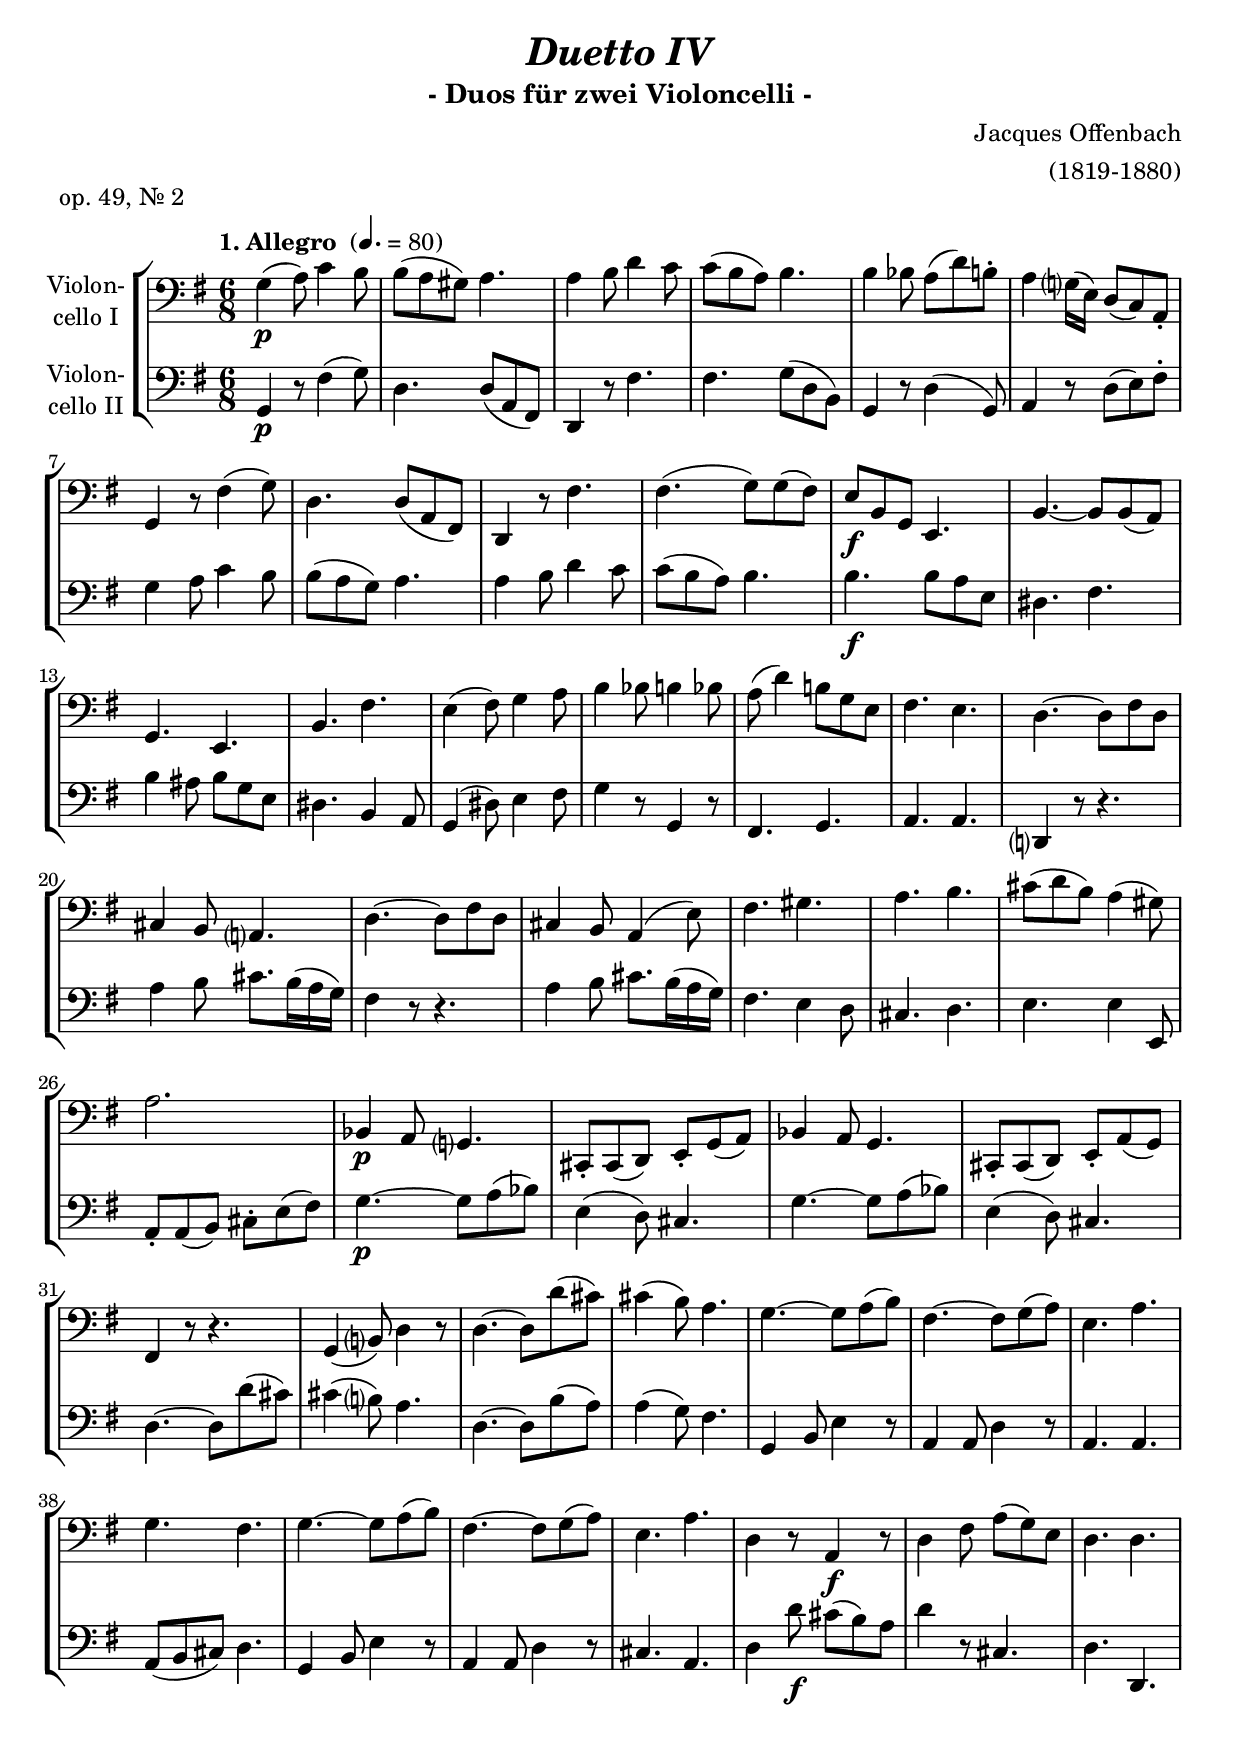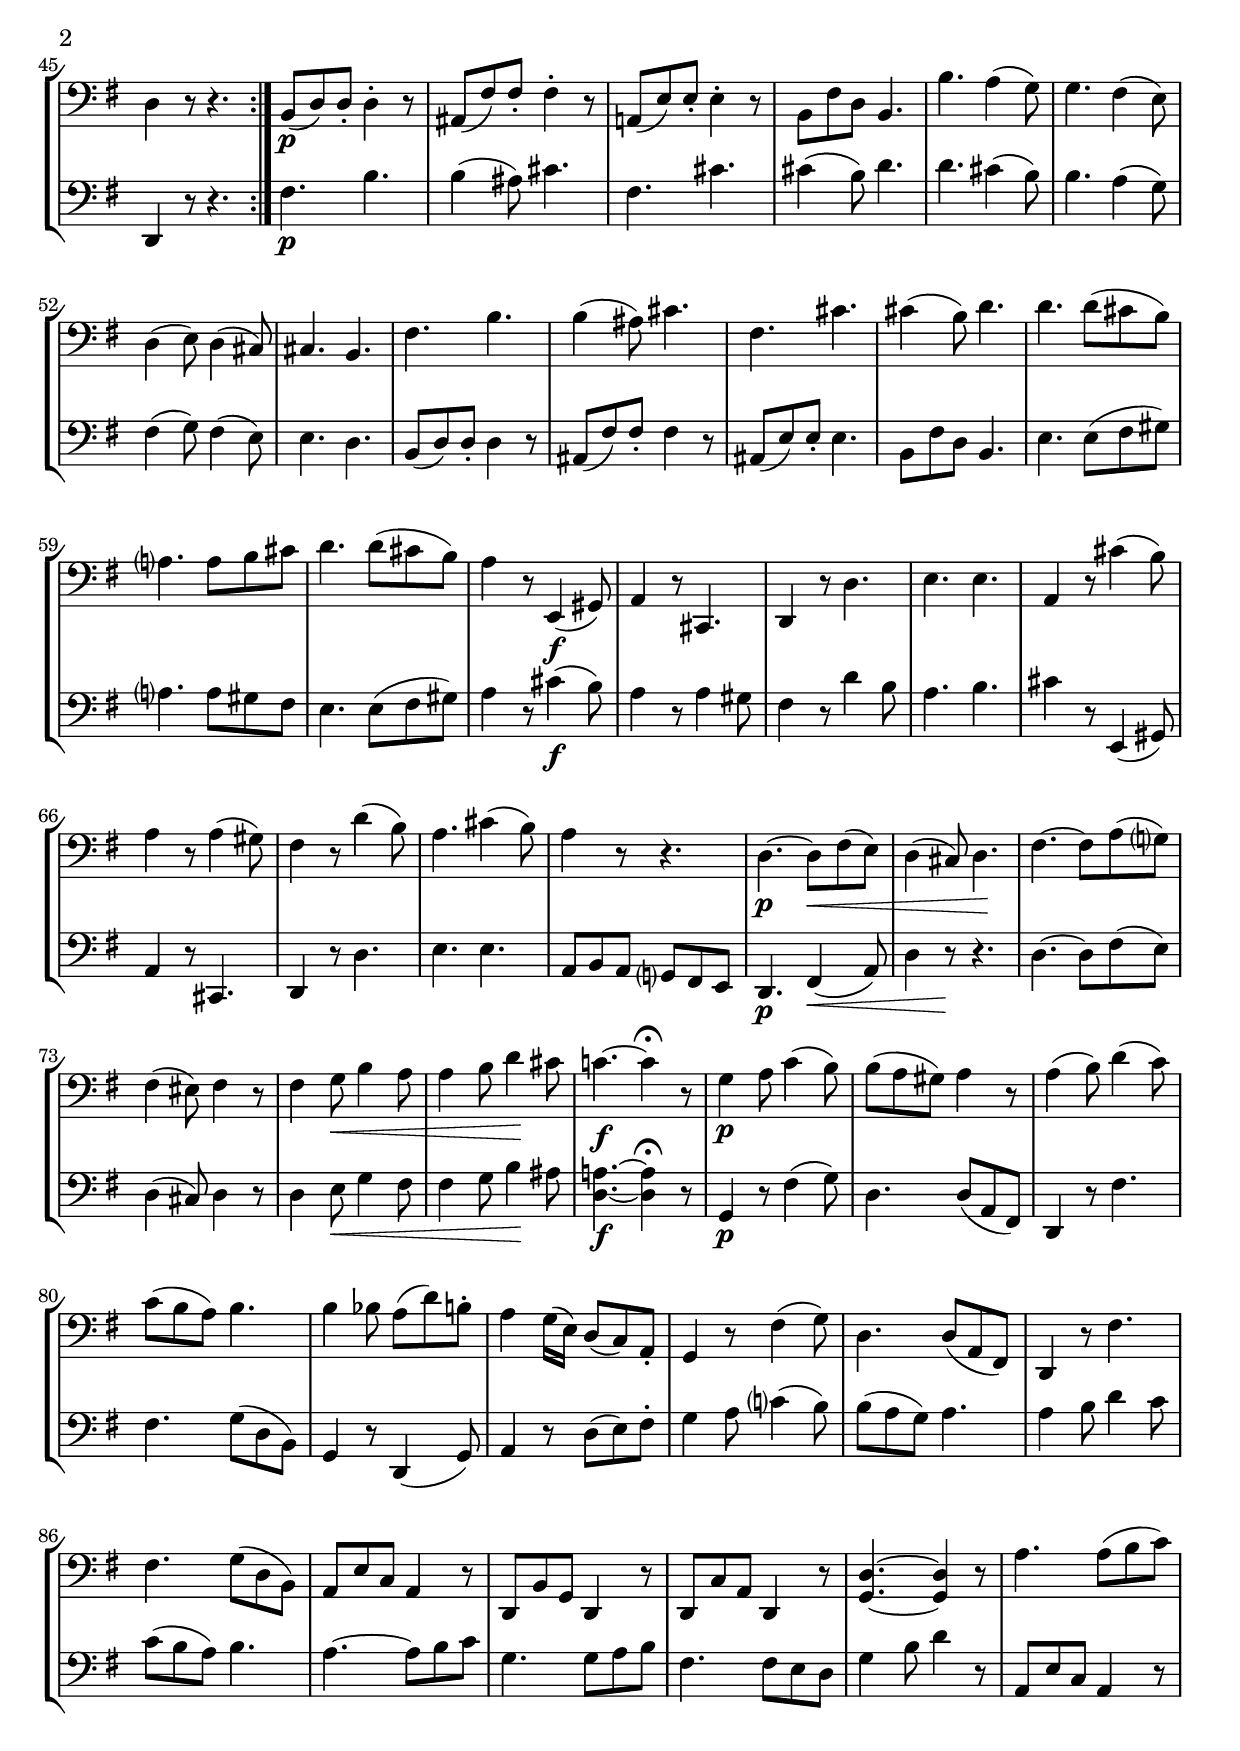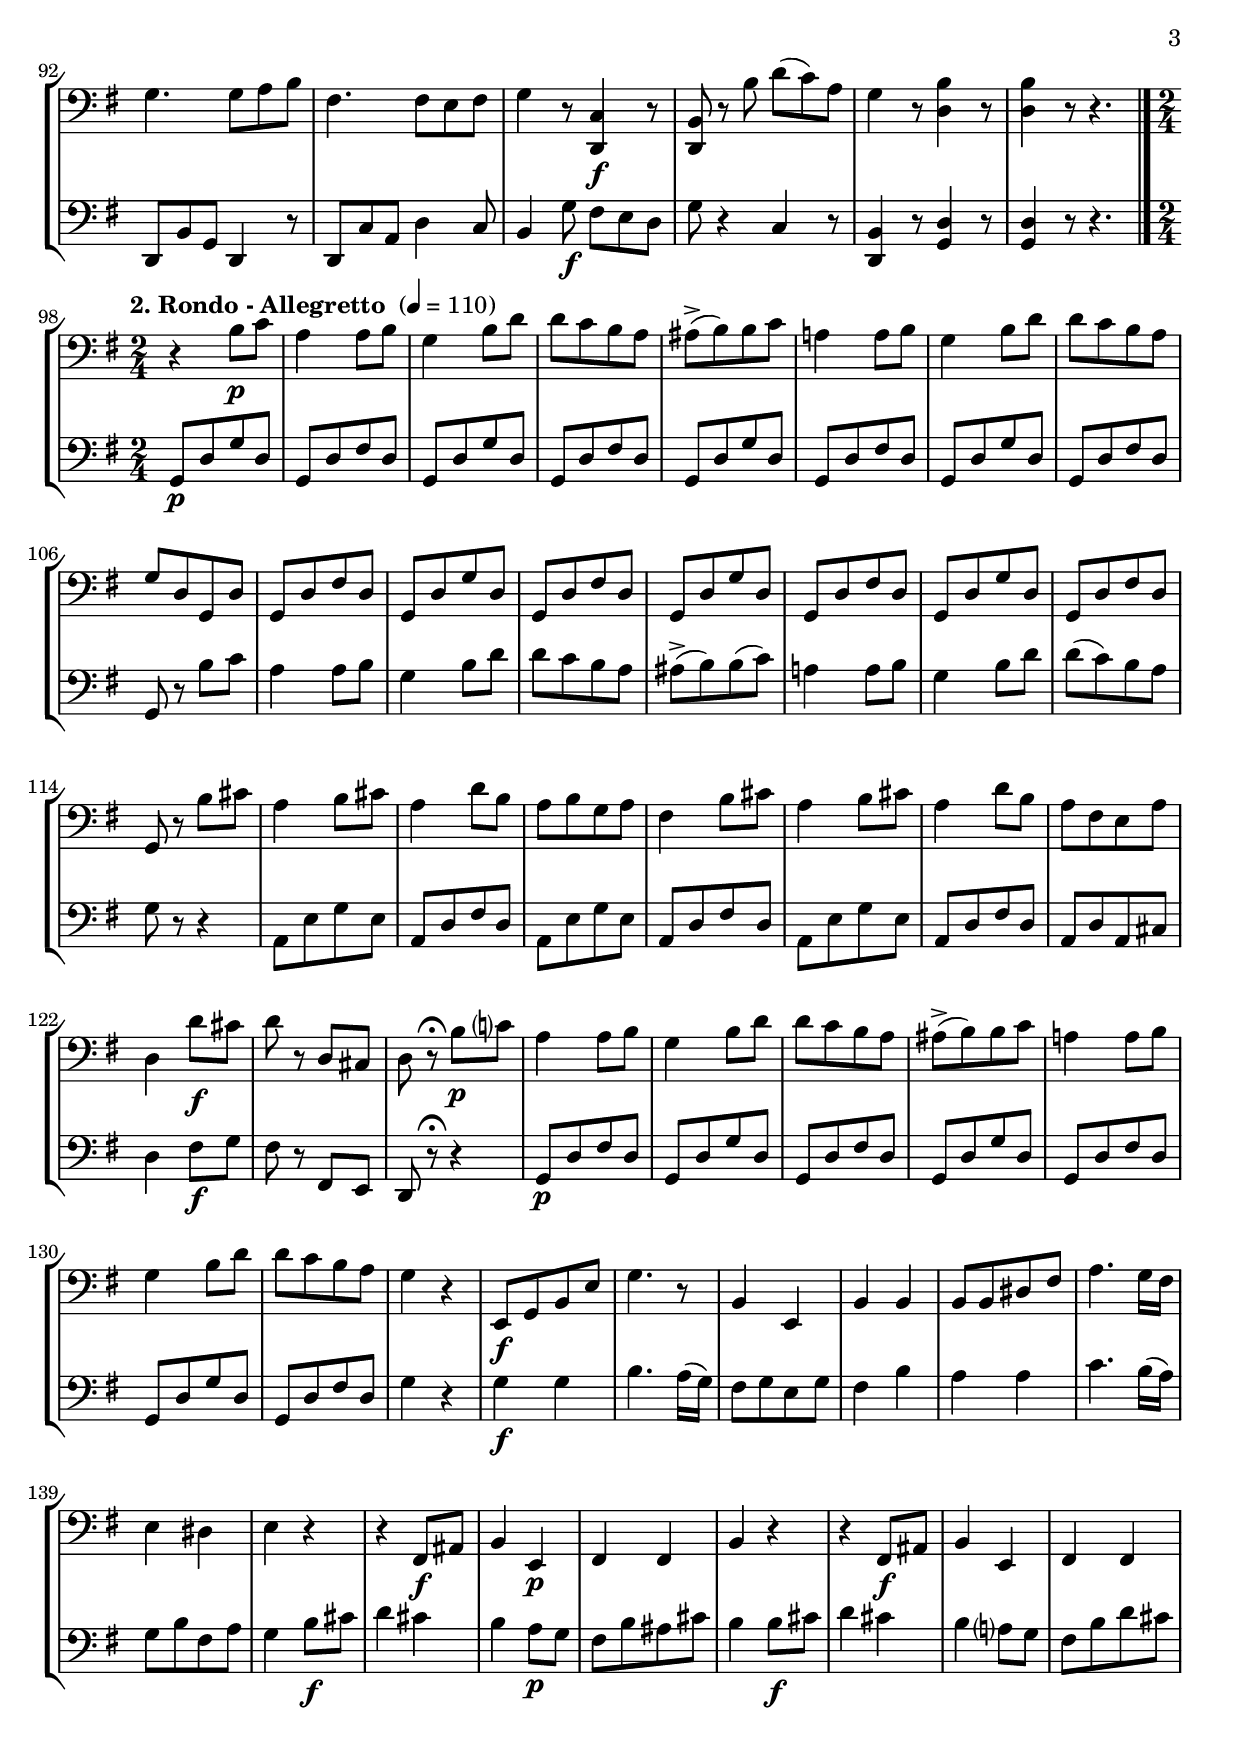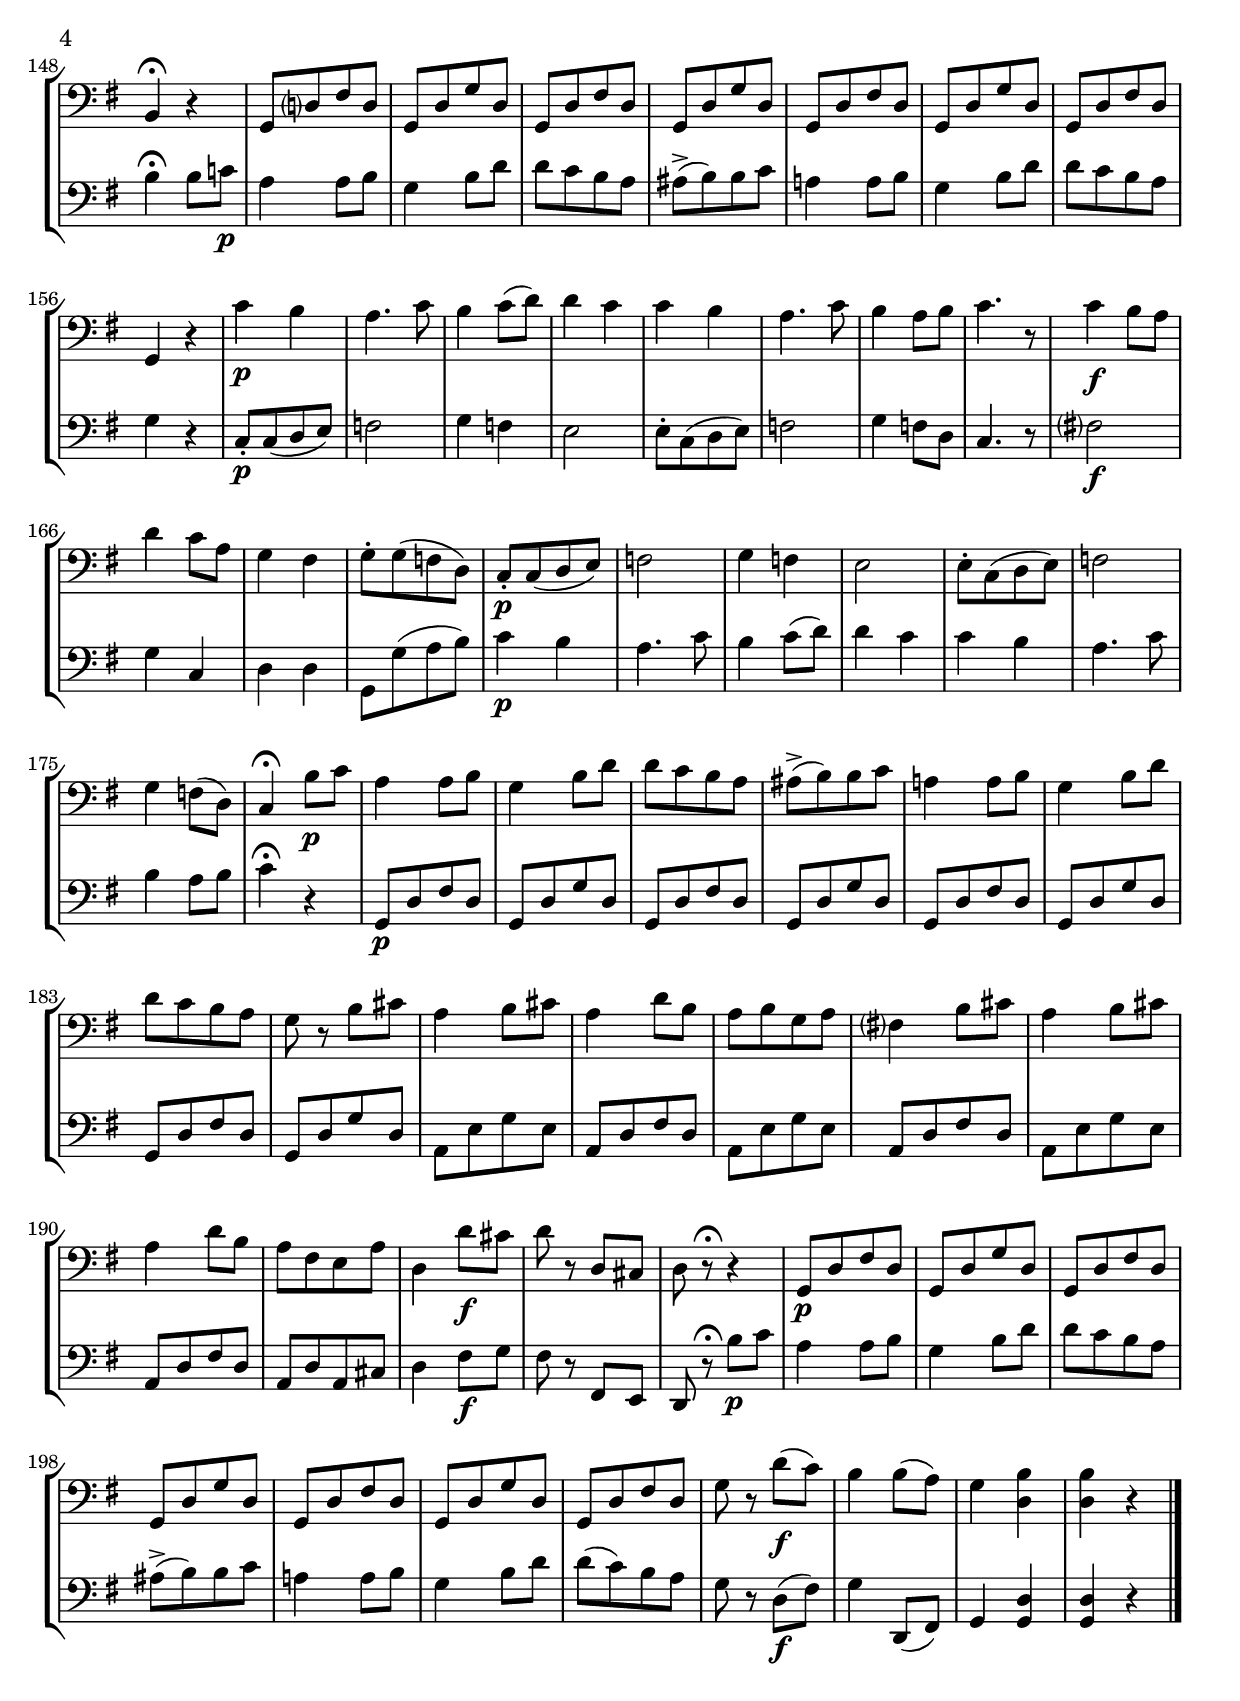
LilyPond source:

\version "2.18.2"
\include "deutsch.ly"
  
#(set-global-staff-size 21)

\header {
  title     = \markup \bold \italic "Duetto IV"
  subtitle  = "- Duos für zwei Violoncelli -"
  composer  = "Jacques Offenbach"
  arranger  = "(1819-1880)"
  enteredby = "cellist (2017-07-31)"
  piece     = "op. 49, Nr. 2"
}

voiceconsts = {
  \key g \major
  \clef "bass"
% \numericTimeSignature
  \compressFullBarRests
  % Set default beaming for all staves
%  \set Timing.beamExceptions = #'()
%  \set Timing.baseMoment     = #(ly:make-moment 1 2)
%  \set Timing.beatStructure  = #'(1)
}

mifl = "flute"
miob = "oboe"
mifh = "french horn"
mist = "string ensemble 1"
%minstr = "accordion"
miba = "cello"

introa = {        \tempo "1. Allegro "           4.=80  \time 6/8 }
introb = { \break \tempo "2. Rondo - Allegretto " 4=110 \time 2/4
           % Set default beaming for all staves
	   \set Timing.beamExceptions = #'()
	   \set Timing.baseMoment     = #(ly:make-moment 1 2)
	   \set Timing.beatStructure  = #'(1)
	 }

va = \relative c' {
  \voiceconsts

  \introa
  \repeat volta 2 {
    g4(\p a8) c4 h8
    h( a gis) a4.
    a4 h8 d4 c8
    c( h a) h4.
    h4 b8 a( d) h-.
    a4 g?16( e) d8( c) a-.

    g4 r8 fis'4( g8)
    d4. d8( a fis)
    d4 r8 fis'4.
    fis( g8) g( fis)
    e\f h g
    e4.
    h'~ h8 h( a)
    g4. e
    h'
    fis'

    e4( fis8) g4 a8
    h4 b8 h4 b8
    a( d4) h!8 g e
    fis4. e
    d~ d8 fis d
    cis4 h8 a?4.
    d~ d8 fis d

    cis4 h8 a4( e'8)
    fis4. gis
    a h
    cis8( d h) a4( gis8)
    a2.
    b,4\p a8 g?4.
    cis,8-. cis( d) e-. g( a)
    b4 a8 g4.

    cis,8-. cis( d) e-. a( g)
    fis4 r8 r4.
    g4( h?8) d4 r8
    d4.~ d8 d'( cis)
    cis4( h8) a4.
    g~ g8 a( h)
    fis4.~ fis8 g( a)

    e4. a
    g fis
    g~ g8 a( h)
    fis4.~ fis8 g( a)
    e4. a
    d,4 r8 a4\f r8
    d4 fis8 a( g) e
    d4. d

    d4 r8 r4.
  }
  h8(\p d) d-. d4-. r8
  ais( fis') fis-. fis4-. r8
  a,!( e') e-. e4-. r8
  h fis' d h4.
  h' a4( g8)
  g4. fis4( e8)

  d4( e8) d4( cis8)
  cis4. h
  fis' h
  h4( ais8) cis4.
  fis, cis'
  cis4( h8) d4.
  d d8( cis h)
  a?4. a8 h cis

  d4. d8( cis h)
  a4 r8 e,4(\f gis8)
  a4 r8 cis,4.
  d4 r8 d'4.
  e e
  a,4 r8 cis'4( h8)
  a4 r8 a4( gis8)
  fis4 r8 d'4( h8)

  a4. cis4( h8)
  a4 r8 r4.
  d,4.~\p d8\< fis( e)
  d4( cis8) d4.\!
  fis~ fis8 a( g?)
  fis4( eis8) fis4 r8
  fis4 g8\< h4 a8
  a4 h8 d4\! cis8

  c!4.~\f c4\fermata r8
  g4\p a8 c4( h8)
  h( a gis) a4 r8
  a4( h8) d4( c8)
  c( h a) h4.
  h4 b8 a( d) h-.
  a4 g16( e) d8( c) a-.

  g4 r8 fis'4( g8)
  d4. d8( a fis)
  d4 r8 fis'4.
  fis g8( d h)
  a e' c a4 r8
  d, h' g d4 r8
  d c' a d,4 r8

  <g d'>4.~ <g d'>4 r8
  a'4. a8( h c)
  g4. g8 a h
  fis4. fis8 e fis
  g4 r8 <d, c'>4\f r8
  <d h'> r h'' d( c) a
  g4 r8 <d h'>4 r8
  <d h'>4 r8 r4. \bar "|."
  
  \introb
  r4 h'8\p c
  a4 a8 h
  g4 h8 d
  d c h a
  ais(-> h) h c
  a!4 a8 h
  g4 h8 d
  d c h a

  g d g, d'
  g, d' fis d
  g, d' g d
  g, d' fis d
  g, d' g d
  g, d' fis d
  g, d' g d
  g, d' fis d
  g, r h' cis

  a4 h8 cis
  a4 d8 h
  a h g a
  fis4 h8 cis
  a4 h8 cis
  a4 d8 h
  a fis e a
  d,4 d'8\f cis
  d r d, cis

  d r\fermata h'8\p c?
  a4 a8 h
  g4 h8 d
  d c h a
  ais(-> h) h c
  a!4 a8 h
  g4 h8 d
  d c h a
  g4 r

  e,8\f g h e
  g4. r8
  h,4 e,
  h' h
  h8 h dis fis
  a4. g16 fis
  e4 dis
  e r
  r fis,8\f ais
  h4 e,\p

  fis fis
  h r
  r fis8\f ais
  h4 e,
  fis fis
  h\fermata r
  g8 d'? fis d
  g, d' g d
  g, d' fis d
  g, d' g d
  
  g, d' fis d
  g, d' g d
  g, d' fis d
  g,4 r
  c'\p h
  a4. c8
  h4 c8( d)
  d4 c
  c h
  a4. c8

  h4 a8 h
  c4. r8
  c4\f h8 a
  d4 c8 a
  g4 fis
  g8-. g( f d)
  c-.\p c( d e)
  f2
  g4 f
  e2
  e8-. c( d e)

  f2
  g4 f8( d)
  c4\fermata h'8\p c
  a4 a8 h
  g4 h8 d
  d c h a
  ais(-> h) h c
  a!4 a8 h
  g4 h8 d
  d c h a
  g r h cis

  a4 h8 cis
  a4 d8 h
  a h g a
  fis?4 h8 cis
  a4 h8 cis
  a4 d8 h
  a fis e a
  d,4 d'8\f cis
  d r d, cis
  d r\fermata r4

  g,8\p d' fis d
  g, d' g d
  g, d' fis d
  g, d' g d
  g, d' fis d
  g, d' g d
  g, d' fis d
  g r d'(\f c)
  h4 h8( a)
  g4 <d h'>
  <d h'> r \bar "|."
}

vb = \relative c {
  \voiceconsts

  \introa
  \repeat volta 2 {
    g4\p r8 fis'4( g8)
    d4. d8( a fis)
    d4 r8 fis'4.
    fis g8( d h)
    g4 r8 d'4( g,8)
    a4 r8 d( e) fis-.

    g4 a8 c4 h8
    h( a g) a4.
    a4 h8 d4 c8
    c( h a) h4.
    h\f h8 a e
    dis4. fis
    h4 ais8 h g e

    dis4. h4 a8
    g4( dis'8) e4 fis8
    g4 r8 g,4 r8
    fis4. g
    a a
    d,?4 r8 r4.
    a''4 h8 cis8. h16( a g)
    fis4 r8 r4.

    a4 h8 cis8. h16( a g)
    fis4. e4 d8
    cis4. d
    e e4 e,8
    a-. a( h) cis-. e( fis)
    g4.~\p g8 a( b)
    e,4( d8) cis4.

    g'~ g8 a( b)
    e,4( d8) cis4.
    d~ d8 d'( cis)
    cis4( h?8) a4.
    d,~ d8 h'( a)
    a4( g8) fis4.
    g,4 h8 e4 r8
    a,4 a8 d4 r8

    a4. a
    a8( h cis) d4.
    g,4 h8 e4 r8
    a,4 a8 d4 r8
    cis4. a
    d4 d'8\f cis( h) a
    d4 r8 cis,4.
    d d,

    d4 r8 r4.
  }
  fis'\p h
  h4( ais8) cis4.
  fis, cis'
  cis4( h8) d4.
  d cis4( h8)
  h4. a4( g8)
  fis4( g8) fis4( e8)
  e4. d

  h8( d) d-. d4 r8
  ais( fis') fis-. fis4 r8
  ais,8( e') e-. e4.
  h8 fis' d h4.
  e e8( fis gis)
  a?4. a8 gis fis
  e4. e8( fis gis)

  a4 r8 cis4(\f h8)
  a4 r8 a4 gis8
  fis4 r8 d'4 h8
  a4. h
  cis4 r8 e,,4( gis8)
  a4 r8 cis,4.
  d4 r8 d'4.
  e e

  a,8 h a g? fis e
  d4.\p fis4(\< a8)
  d4 r8\! r4.
  d~ d8 fis( e)
  d4( cis8) d4 r8
  d4 e8\< g4 fis8
  fis4 g8 h4\! ais8

  <d, a'!>4.~\f <d a'>4\fermata r8
  g,4\p r8 fis'4( g8)
  d4. d8( a fis)
  d4 r8 fis'4.
  fis g8( d h)
  g4 r8 d4( g8)
  a4 r8 d( e) fis-.
  g4 a8 c?4( h8)

  h( a g) a4.
  a4 h8 d4 c8
  c( h a) h4.
  a~ a8 h c
  g4. g8 a h
  fis4. fis8 e d
  g4 h8 d4 r8

  a, e' c a4 r8
  d, h' g d4 r8
  d c' a d4 c8
  h4 g'8\f fis e d
  g r4 c, r8
  <d, h'>4 r8 <g d'>4 r8
  <g d'>4 r8 r4. \bar "|."
  
  \introb
  g8\p d' g d
  g, d' fis d
  g, d' g d
  g, d' fis d
  g, d' g d
  g, d' fis d
  g, d' g d
  g, d' fis d
  
  g, r h' c
  a4 a8 h
  g4 h8 d
  d c h a
  ais(-> h) h( c)
  a!4 a8 h
  g4 h8 d
  d( c) h a
  g r r4
  a,8 e' g e

  a, d fis d
  a e' g e
  a, d fis d
  a e' g e
  a, d fis d
  a d a cis
  d4 fis8\f g
  fis r fis, e
  d r\fermata r4
  g8\p d' fis d

  g, d' g d
  g, d' fis d
  g, d' g d
  g, d' fis d
  g, d' g d
  g, d' fis d
  g4 r
  g\f g
  h4. a16( g)
  fis8 g e g

  fis4 h
  a a
  c4. h16( a)
  g8 h fis a
  g4 h8\f cis
  d4 cis
  h a8\p g
  fis h ais cis
  h4 h8\f cis
  d4 cis

  h4 a?8 g
  fis h d cis
  h4\fermata h8 c!\p
  a4 a8 h
  g4 h8 d
  d c h a
  ais(-> h) h c
  a!4 a8 h
  g4 h8 d

  d c h a
  g4 r
  c,8-.\p c( d e)
  f2
  g4 f
  e2 e8-. c( d e)
  f2
  g4 f8 d
  c4. r8
  fis?2\f
  g4 c,

  d d
  g,8 g'( a h)
  c4\p h
  a4. c8
  h4 c8( d)
  d4 c
  c h
  a4. c8
  h4 a8 h
  c4\fermata r
  g,8\p d' fis d

  g, d' g d
  g, d' fis d
  g, d' g d
  g, d' fis d
  g, d' g d
  g, d' fis d
  g, d' g d
  a e' g e
  a, d fis d
  
  a e' g e
  a, d fis d
  a e' g e
  a, d fis d
  a d a cis
  d4 fis8\f g
  fis r fis, e
  d r\fermata h''\p c
  a4 a8 h

  g4 h8 d
  d c h a
  ais(-> h) h c
  a!4 a8 h
  g4 h8 d
  d( c) h a
  g r d(\f fis)
  g4 d,8( fis)
  g4 <g d'>
  <g d'> r \bar "|."
}


music = \new StaffGroup <<
      \new Staff {
	\set Staff.midiInstrument = \miba
	\set Staff.instrumentName = \markup \center-column { "Violon-" "cello I" }
	\transpose g g { \va }
      }

      \new Staff {
	\set Staff.midiInstrument = \miba
	\set Staff.instrumentName = \markup \center-column { "Violon-" "cello II" }
	\transpose g g { \vb }
      }
>>

\book {
  \score {
    \music
    \layout {}
  }

  \score {
    \unfoldRepeats \music

    \midi {
      \context {
        \Score
      }
    }
  }
}
